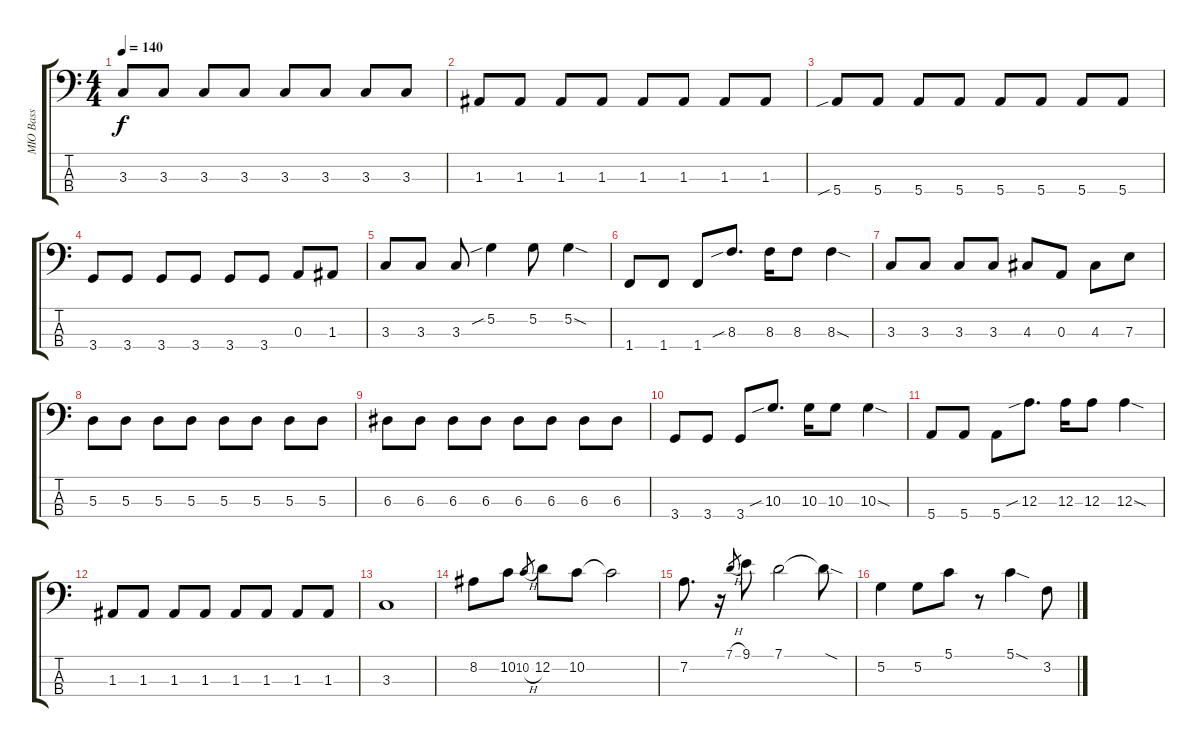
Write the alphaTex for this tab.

\track ("MIO Bass" "MIO Bass") {instrument electricbassfinger}
\staff {score tabs}
\tuning (G2 D2 A1 E1) {hide}
\ts (4 4)
\tempo 140
\clef f4
\ks c
3.3.8{dy f} 3.3.8 3.3.8 3.3.8 3.3.8 3.3.8 3.3.8 3.3.8 |
1.3.8 1.3.8 1.3.8 1.3.8 1.3.8 1.3.8 1.3.8 1.3.8 |
5.4{sib}.8 5.4.8 5.4.8 5.4.8 5.4.8 5.4.8 5.4.8 5.4.8 |
3.4.8 3.4.8 3.4.8 3.4.8 3.4.8 3.4.8 0.3.8 1.3.8 |
3.3.8 3.3.8 3.3.8 5.2{sib}.4 5.2.8 5.2{sod}.4 |
1.4.8 1.4.8 1.4.8 8.3{sib}.8{d} 8.3.16 8.3.8 8.3{sod}.4 |
3.3.8 3.3.8 3.3.8 3.3.8 4.3.8 0.3.8 4.3.8 7.3.8 |
5.3.8 5.3.8 5.3.8 5.3.8 5.3.8 5.3.8 5.3.8 5.3.8 |
6.3.8 6.3.8 6.3.8 6.3.8 6.3.8 6.3.8 6.3.8 6.3.8 |
3.4.8 3.4.8 3.4.8 10.3{sib}.8{d} 10.3.16 10.3.8 10.3{sod}.4 |
5.4.8 5.4.8 5.4.8 12.3{sib}.8{d} 12.3.16 12.3.8 12.3{sod}.4 |
1.3.8 1.3.8 1.3.8 1.3.8 1.3.8 1.3.8 1.3.8 1.3.8 |
3.3.1 |
8.2.8 10.2.8 10.2{h}.8{gr} 12.2.8 10.2.8 10.2{t}.2 |
7.2.8{d} r.16 7.1{h}.8{gr} 9.1.8 7.1.2 7.1{sod t}.8 |
5.2.4 5.2.8 5.1.8 r.8 5.1{sod}.4 3.2.8
